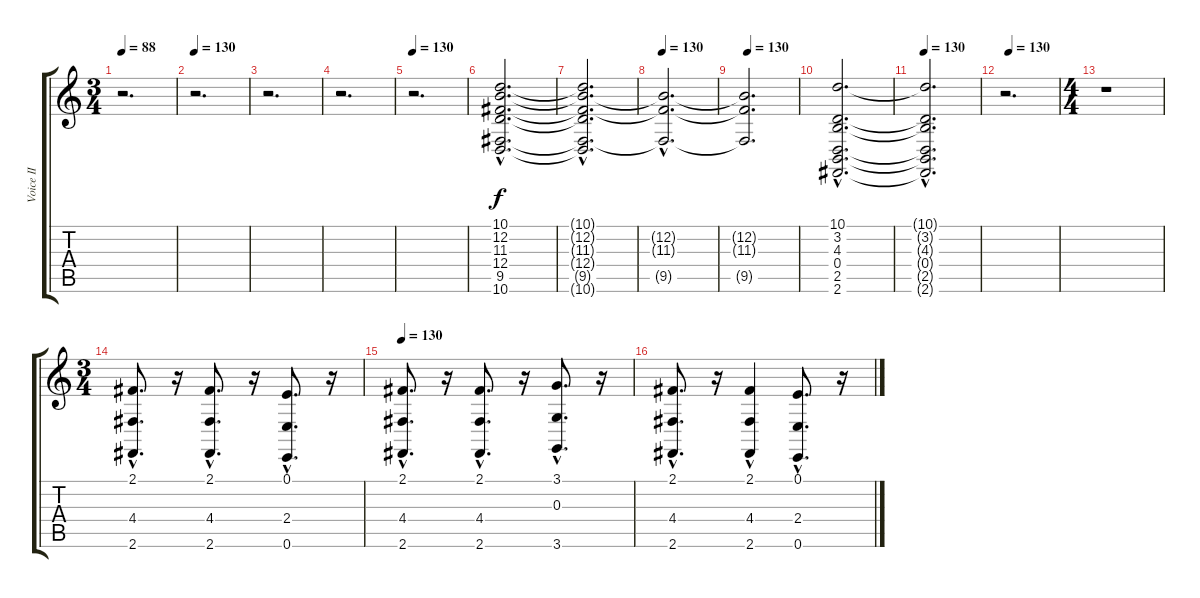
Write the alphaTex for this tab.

\track ("Voice II" "Voice II") {instrument voiceoohs}
\staff {score tabs}
\tuning (E4 B3 G3 D3 A2 E2) {hide}
\ts (3 4)
\tempo 88
\tempo 130
\tempo 88
\clef g2
\ks c
r.2{d dy f instrument voiceoohs} |
\tempo 130
r.2{d} |
r.2{d} |
r.2{d} |
\tempo 130
r.2{d} |
(10.1{hac} 12.2{hac} 11.3{hac} 12.4{hac} 9.5{hac} 10.6{hac}).2{d} |
(10.1{hac t} 12.2{hac t} 11.3{hac t} 12.4{hac t} 9.5{hac t} 10.6{hac t}).2{d} |
\tempo 130
(12.2{hac t} 11.3{hac t} 9.5{hac t}).2{d} |
\tempo (130 0.08333333333333333)
(12.2{t} 11.3{t} 9.5{t}).2{d} |
(10.1{hac} 3.2{hac} 4.3{hac} 0.4{hac} 2.5{hac} 2.6{hac}).2{d} |
\tempo 130
(10.1{hac t} 3.2{hac t} 4.3{hac t} 0.4{hac t} 2.5{hac t} 2.6{hac t}).2{d} |
\tempo (130 0.08333333333333333)
r.2{d} |
\ts (4 4)
r.1 |
\ts (3 4)
(2.1 4.4 2.6{hac}).8{d} r.16 (2.1 4.4 2.6{hac}).8{d} r.16 (0.1 2.4 0.6{hac}).8{d} r.16 |
\tempo 130
(2.1 4.4 2.6{hac}).8{d} r.16 (2.1 4.4 2.6{hac}).8{d} r.16 (3.1 0.3 3.6{hac}).8{d} r.16 |
(2.1 4.4 2.6{hac}).8{d} r.16 (2.1 4.4 2.6{hac}).4 (0.1 2.4 0.6{hac}).8{d} r.16
